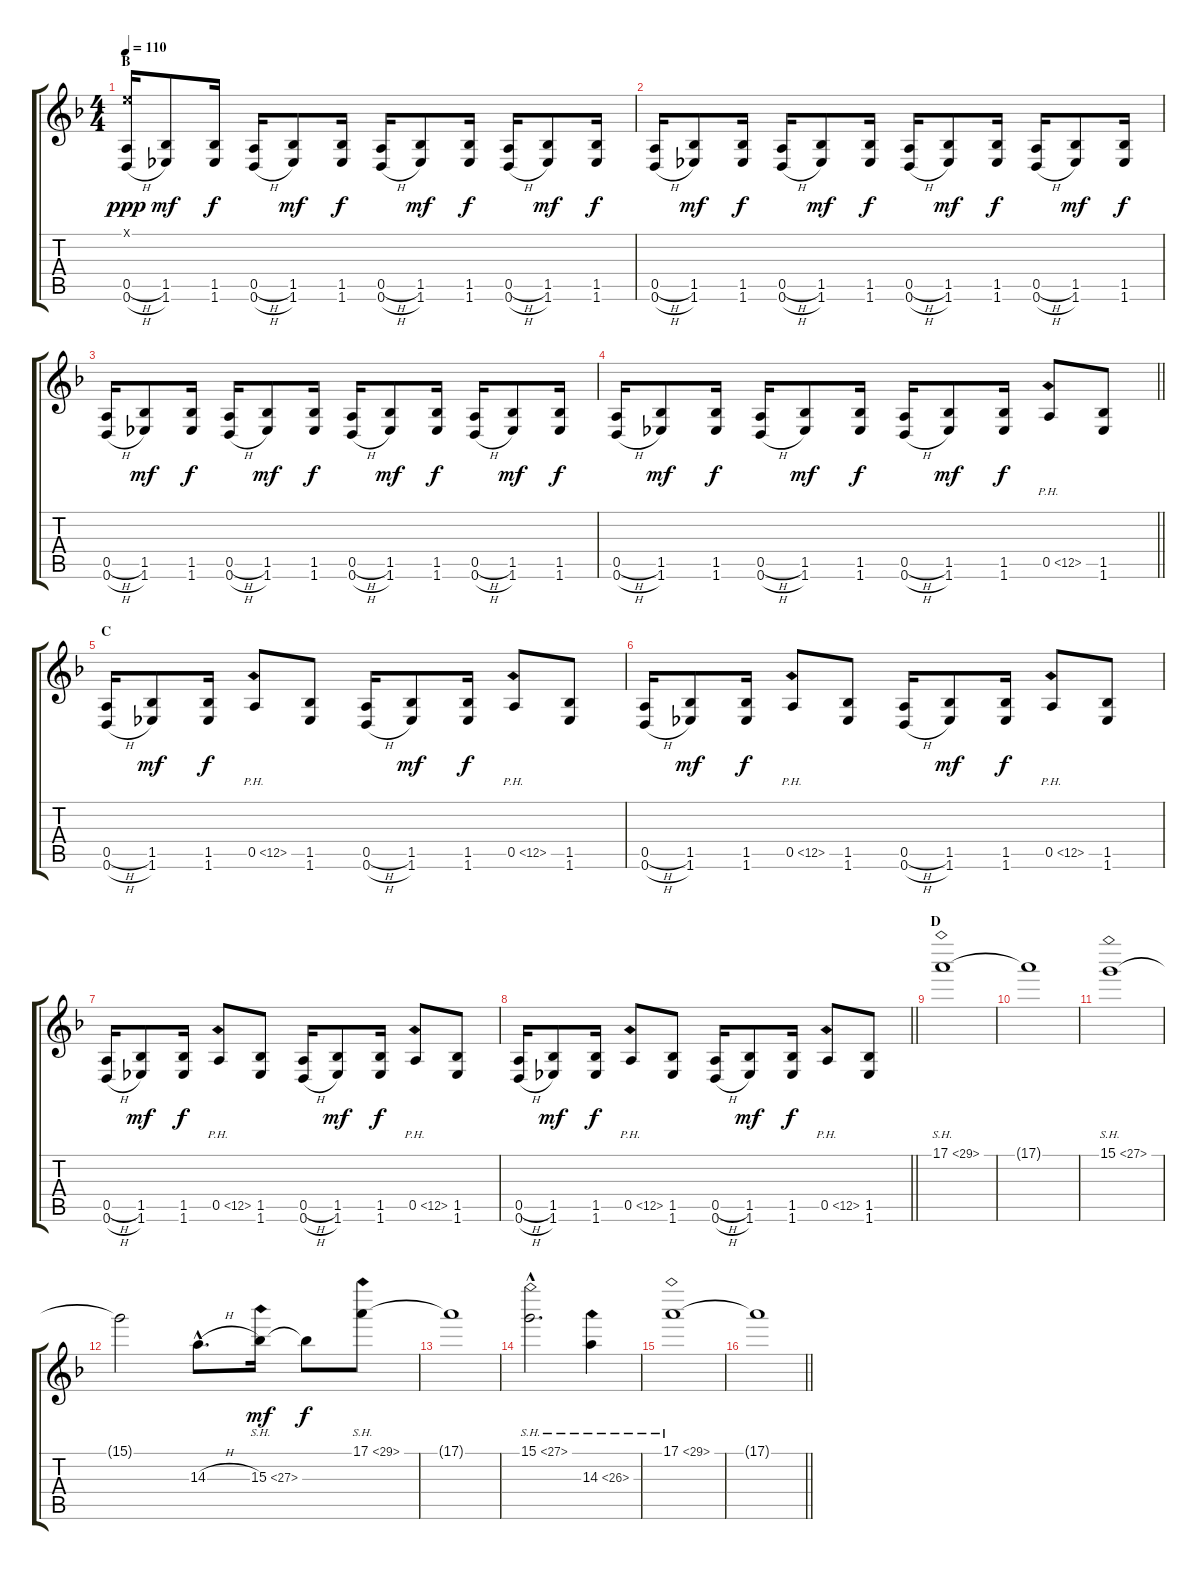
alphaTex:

\track "" {instrument distortionguitar}
\staff {score tabs}
\tuning (E4 B3 G3 D3 A2 D2) {hide}
\ts (4 4)
\section ("" "B")
\tempo 110
\clef g2
\ks dminor
(0.1{x} 0.5{h} 0.6{h}).16{dy ppp volume 12} (1.5 1.6).8{dy mf} (1.5 1.6).16{dy f} (0.5{h} 0.6{h}).16 (1.5 1.6).8{dy mf} (1.5 1.6).16{dy f} (0.5{h} 0.6{h}).16 (1.5 1.6).8{dy mf} (1.5 1.6).16{dy f} (0.5{h} 0.6{h}).16 (1.5 1.6).8{dy mf} (1.5 1.6).16{dy f} |
(0.5{h} 0.6{h}).16 (1.5 1.6).8{dy mf} (1.5 1.6).16{dy f} (0.5{h} 0.6{h}).16 (1.5 1.6).8{dy mf} (1.5 1.6).16{dy f} (0.5{h} 0.6{h}).16 (1.5 1.6).8{dy mf} (1.5 1.6).16{dy f} (0.5{h} 0.6{h}).16 (1.5 1.6).8{dy mf} (1.5 1.6).16{dy f} |
(0.5{h} 0.6{h}).16 (1.5 1.6).8{dy mf} (1.5 1.6).16{dy f} (0.5{h} 0.6{h}).16 (1.5 1.6).8{dy mf} (1.5 1.6).16{dy f} (0.5{h} 0.6{h}).16 (1.5 1.6).8{dy mf} (1.5 1.6).16{dy f} (0.5{h} 0.6{h}).16 (1.5 1.6).8{dy mf} (1.5 1.6).16{dy f} |
\barLineRight lightlight
(0.5{h} 0.6{h}).16 (1.5 1.6).8{dy mf} (1.5 1.6).16{dy f} (0.5{h} 0.6{h}).16 (1.5 1.6).8{dy mf} (1.5 1.6).16{dy f} (0.5{h} 0.6{h}).16 (1.5 1.6).8{dy mf} (1.5 1.6).16{dy f} 0.5{ph 12}.8 (1.5 1.6).8 |
\section ("" "C")
(0.5{h} 0.6{h}).16 (1.5 1.6).8{dy mf} (1.5 1.6).16{dy f} 0.5{ph 12}.8 (1.5 1.6).8 (0.5{h} 0.6{h}).16 (1.5 1.6).8{dy mf} (1.5 1.6).16{dy f} 0.5{ph 12}.8 (1.5 1.6).8 |
(0.5{h} 0.6{h}).16 (1.5 1.6).8{dy mf} (1.5 1.6).16{dy f} 0.5{ph 12}.8 (1.5 1.6).8 (0.5{h} 0.6{h}).16 (1.5 1.6).8{dy mf} (1.5 1.6).16{dy f} 0.5{ph 12}.8 (1.5 1.6).8 |
(0.5{h} 0.6{h}).16 (1.5 1.6).8{dy mf} (1.5 1.6).16{dy f} 0.5{ph 12}.8 (1.5 1.6).8 (0.5{h} 0.6{h}).16 (1.5 1.6).8{dy mf} (1.5 1.6).16{dy f} 0.5{ph 12}.8 (1.5 1.6).8 |
\barLineRight lightlight
(0.5{h} 0.6{h}).16 (1.5 1.6).8{dy mf} (1.5 1.6).16{dy f} 0.5{ph 12}.8 (1.5 1.6).8 (0.5{h} 0.6{h}).16 (1.5 1.6).8{dy mf} (1.5 1.6).16{dy f} 0.5{ph 12}.8 (1.5 1.6).8 |
\section ("" "D")
17.1{sh 12}.1{volume 10 instrument distortionguitar} |
17.1{t}.1 |
15.1{sh 12}.1 |
15.1{t}.2 14.3{h hac}.8{d} 15.3{sh 12}.16{dy mf} 15.3{t}.8{dy f} 17.1{sh 12}.8 |
17.1{t}.1 |
15.1{sh 12 hac}.2{d} 14.3{sh 12}.4 |
17.1{sh 12}.1 |
\barLineRight lightlight
17.1{t}.1
